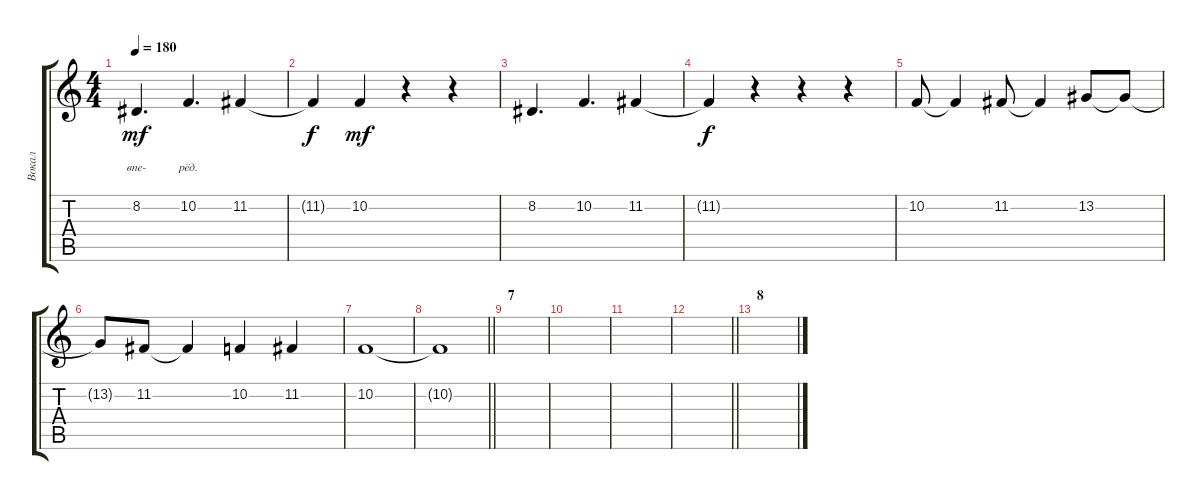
\track ("Вокал" "Вокал") {instrument pad7halo}
\staff {score tabs}
\tuning (C4 G3 Eb3 Bb2 F2 C2) {hide}
\ts (4 4)
\tempo 180
\clef g2
\ks c
8.2.4{d lyrics (0 "") lyrics (1 "") lyrics (2 "") lyrics (3 "впе-") lyrics (4 "") dy mf} 10.2.4{d lyrics (0 "") lyrics (1 "") lyrics (2 "") lyrics (3 "рёд.") lyrics (4 "")} 11.2.4 |
11.2{t}.4{dy f} 10.2.4{dy mf} r.4 r.4 |
8.2.4{d} 10.2.4{d} 11.2.4 |
11.2{t}.4{dy f} r.4 r.4 r.4 |
10.2.8 10.2{t}.4 11.2.8 11.2{t}.4 13.2.8 13.2{t}.8 |
13.2{t}.8 11.2.8 11.2{t}.4 10.2.4 11.2.4 |
10.2.1 |
\barLineRight lightlight
10.2{t}.1 |
\section ("" "7")
|
|
|
\barLineRight lightlight
|
\section ("" "8")
